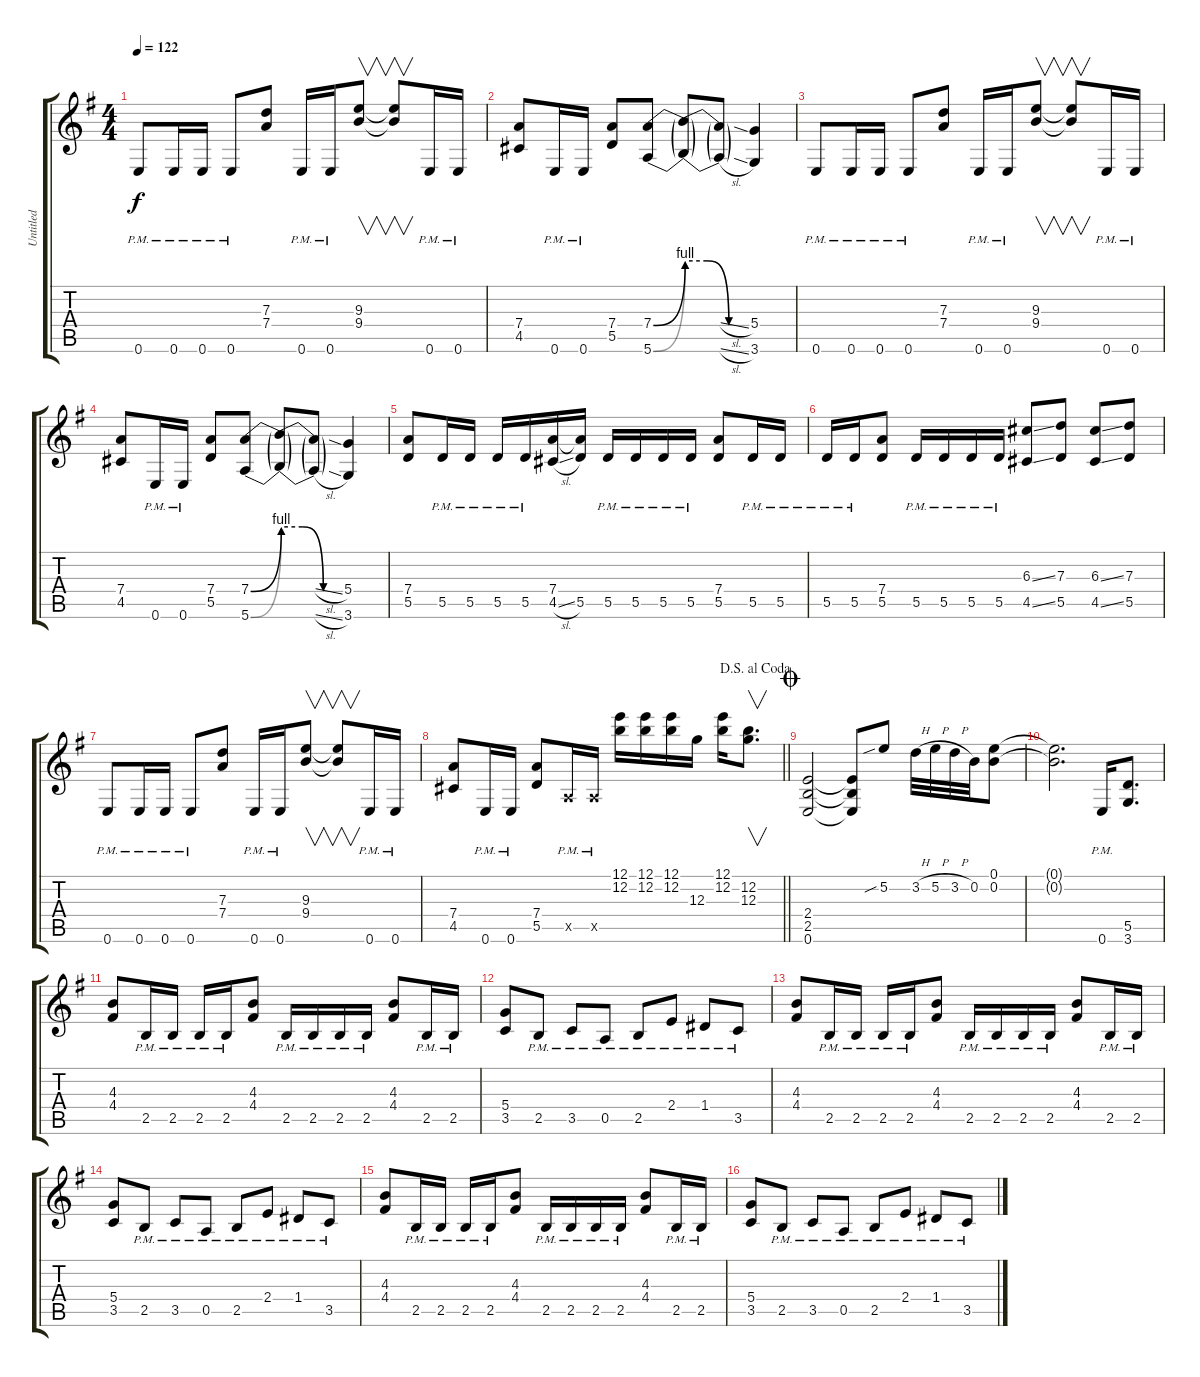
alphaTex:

\track ("Untitled" "Untitled") {instrument distortionguitar}
\staff {score tabs}
\tuning (E4 B3 G3 D3 A2 E2) {hide}
\ts (4 4)
\tempo 122
\clef g2
\ks g
0.6{pm}.8{dy f} 0.6{pm}.16 0.6{pm}.16 0.6{pm}.8 (7.3 7.4).8 0.6{pm}.16 0.6{pm}.16 (9.3 9.4).8{v} (9.3{t} 9.4{t}).8{v} 0.6{pm}.16 0.6{pm}.16 |
(7.4 4.5).8 0.6{pm}.16 0.6{pm}.16 (7.4 5.5).8 (7.4{be (bend 0 0 60 4)} 5.6{be (bend 0 0 60 4)}).8 (7.4{be (custom 0 4 20 4 40 0 60 0) t} 5.6{be (custom 0 4 20 4 40 0 60 0) t}).8 (7.4{sl t} 5.6{sl t}).8 (5.4 3.6).4 |
0.6{pm}.8 0.6{pm}.16 0.6{pm}.16 0.6{pm}.8 (7.3 7.4).8 0.6{pm}.16 0.6{pm}.16 (9.3 9.4).8{v} (9.3{t} 9.4{t}).8{v} 0.6{pm}.16 0.6{pm}.16 |
(7.4 4.5).8 0.6{pm}.16 0.6{pm}.16 (7.4 5.5).8 (7.4{be (bend 0 0 60 4)} 5.6{be (bend 0 0 60 4)}).8 (7.4{be (custom 0 4 20 4 40 0 60 0) t} 5.6{be (custom 0 4 20 4 40 0 60 0) t}).8 (7.4{sl t} 5.6{sl t}).8 (5.4 3.6).4 |
(7.4 5.5).8 5.5{pm}.16 5.5{pm}.16 5.5{pm}.16 5.5{pm}.16 (7.4 4.5{sl}).16 (7.4{t} 5.5).16 5.5{pm}.16 5.5{pm}.16 5.5{pm}.16 5.5{pm}.16 (7.4 5.5).8 5.5{pm}.16 5.5{pm}.16 |
5.5{pm}.16 5.5{pm}.16 (7.4 5.5).8 5.5{pm}.16 5.5{pm}.16 5.5{pm}.16 5.5{pm}.16 (6.3{ss} 4.5{ss}).8 (7.3 5.5).8 (6.3{ss} 4.5{ss}).8 (7.3 5.5).8 |
0.6{pm}.8 0.6{pm}.16 0.6{pm}.16 0.6{pm}.8 (7.3 7.4).8 0.6{pm}.16 0.6{pm}.16 (9.3 9.4).8{v} (9.3{t} 9.4{t}).8{v} 0.6{pm}.16 0.6{pm}.16 |
\jump dalsegnoalcoda
\barLineRight lightlight
(7.4 4.5).8 0.6{pm}.16 0.6{pm}.16 (7.4 5.5).8 0.5{pm x}.16 0.5{pm x}.16 (12.1 12.2).16 (12.1 12.2).16 (12.1 12.2).16 12.3.16 (12.1 12.2).16 (12.2 12.3).8{v d} |
\jump coda
(2.4 2.5 0.6).2 (2.4{t} 2.5{t} 0.6{t}).8 5.2{sib}.8 3.2{h}.32 5.2{h}.32 3.2{h}.32 0.2.32 (0.1 0.2).8 |
(0.1{t} 0.2{t}).2{d} 0.6{pm}.16 (5.5 3.6).8{d} |
(4.3 4.4).8 2.5{pm}.16 2.5{pm}.16 2.5{pm}.16 2.5{pm}.16 (4.3 4.4).8 2.5{pm}.16 2.5{pm}.16 2.5{pm}.16 2.5{pm}.16 (4.3 4.4).8 2.5{pm}.16 2.5{pm}.16 |
(5.4 3.5).8 2.5{pm}.8 3.5{pm}.8 0.5{pm}.8 2.5{pm}.8 2.4{pm}.8 1.4{pm}.8 3.5{pm}.8 |
(4.3 4.4).8 2.5{pm}.16 2.5{pm}.16 2.5{pm}.16 2.5{pm}.16 (4.3 4.4).8 2.5{pm}.16 2.5{pm}.16 2.5{pm}.16 2.5{pm}.16 (4.3 4.4).8 2.5{pm}.16 2.5{pm}.16 |
(5.4 3.5).8 2.5{pm}.8 3.5{pm}.8 0.5{pm}.8 2.5{pm}.8 2.4{pm}.8 1.4{pm}.8 3.5{pm}.8 |
(4.3 4.4).8 2.5{pm}.16 2.5{pm}.16 2.5{pm}.16 2.5{pm}.16 (4.3 4.4).8 2.5{pm}.16 2.5{pm}.16 2.5{pm}.16 2.5{pm}.16 (4.3 4.4).8 2.5{pm}.16 2.5{pm}.16 |
(5.4 3.5).8 2.5{pm}.8 3.5{pm}.8 0.5{pm}.8 2.5{pm}.8 2.4{pm}.8 1.4{pm}.8 3.5{pm}.8
